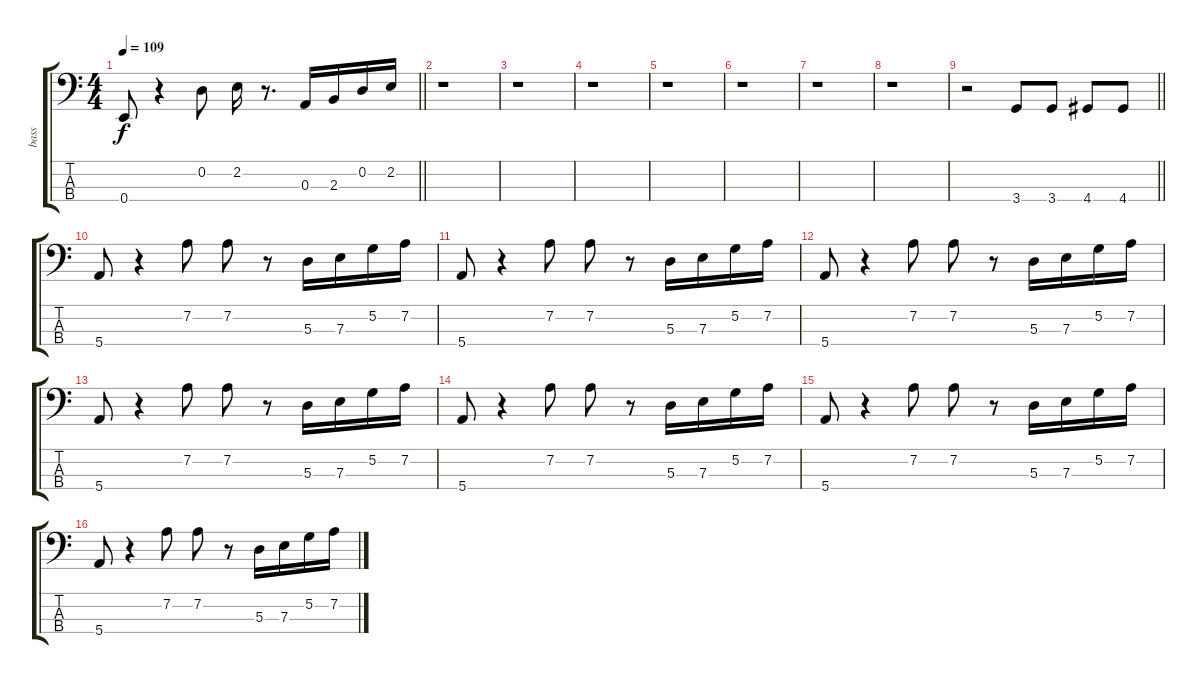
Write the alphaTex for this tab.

\track ("bass" "bass") {instrument electricbassfinger}
\staff {score tabs}
\tuning (G2 D2 A1 E1) {hide}
\ts (4 4)
\tempo 109
\clef f4
\barLineRight lightlight
\ks aminor
0.4.8{dy f} r.4 0.2.8 2.2.16 r.8{d} 0.3.16 2.3.16 0.2.16 2.2.16 |
r.1 |
r.1 |
r.1 |
r.1 |
r.1 |
r.1 |
r.1 |
\barLineRight lightlight
r.2 3.4.8 3.4.8 4.4.8 4.4.8 |
5.4.8 r.4 7.2.8 7.2.8 r.8 5.3.16 7.3.16 5.2.16 7.2.16 |
5.4.8 r.4 7.2.8 7.2.8 r.8 5.3.16 7.3.16 5.2.16 7.2.16 |
5.4.8 r.4 7.2.8 7.2.8 r.8 5.3.16 7.3.16 5.2.16 7.2.16 |
5.4.8 r.4 7.2.8 7.2.8 r.8 5.3.16 7.3.16 5.2.16 7.2.16 |
5.4.8 r.4 7.2.8 7.2.8 r.8 5.3.16 7.3.16 5.2.16 7.2.16 |
5.4.8 r.4 7.2.8 7.2.8 r.8 5.3.16 7.3.16 5.2.16 7.2.16 |
5.4.8 r.4 7.2.8 7.2.8 r.8 5.3.16 7.3.16 5.2.16 7.2.16
